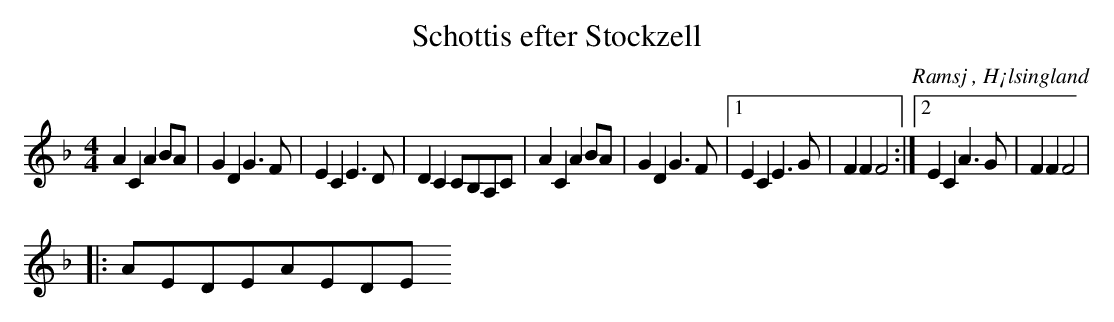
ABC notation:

X:1
T: Schottis efter Stockzell
O: Ramsj , H¡lsingland
M: 4/4
L: 1/8
K: F
A2 C2 A2 BA|G2 D2 G2>F2|E2 C2 E2>D2|D2 C2 CB,A,C|A2 C2 A2 BA|G2 D2 G2>F2|1 E2 C2 E2>G2|F2 F2 F4:|2 E2 C2 A2>G2|F2 F2 F4|
|:AEDEAEDE
